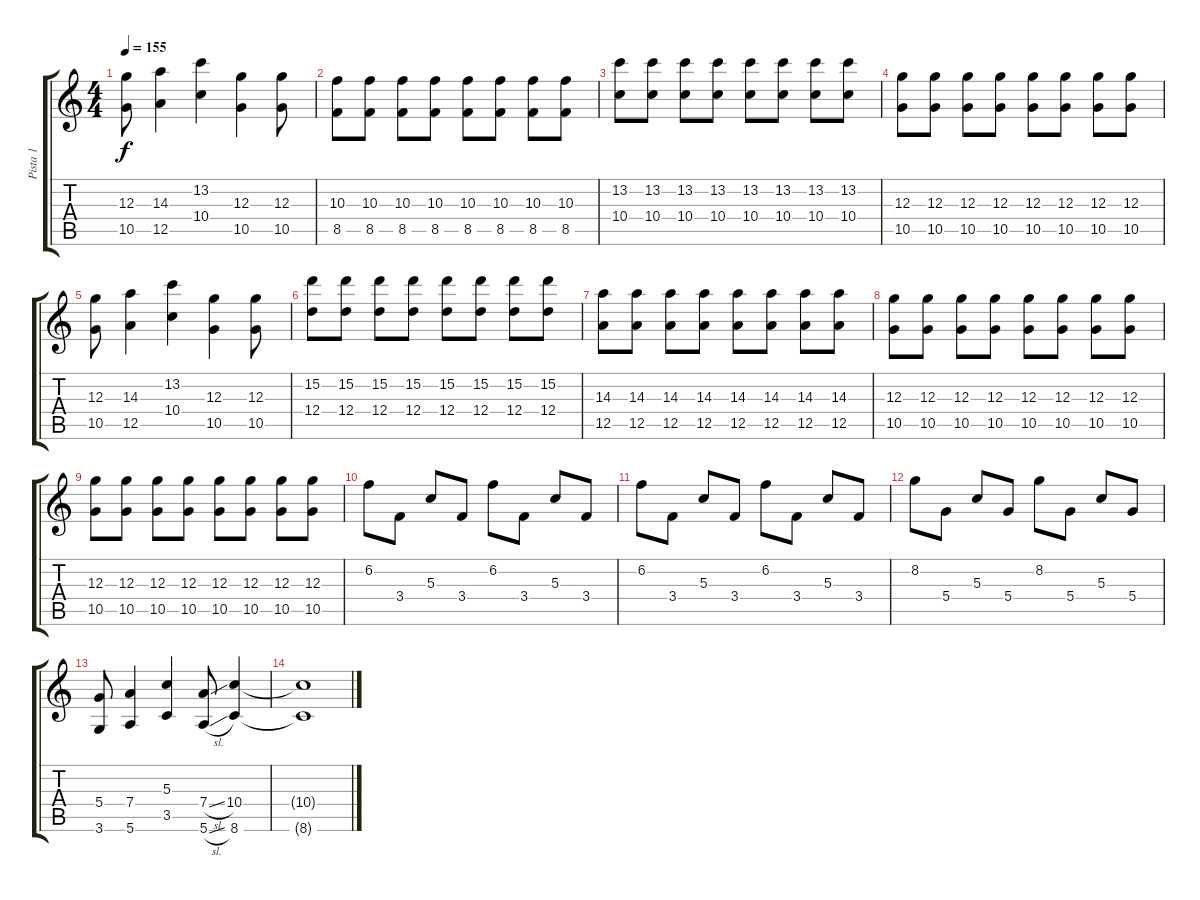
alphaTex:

\track ("Pista 1" "Pista 1") {instrument electricguitarjazz}
\staff {score tabs}
\tuning (E4 B3 G3 D3 A2 E2) {hide}
\ts (4 4)
\tempo 155
\clef g2
\ks c
(12.3 10.5).8{dy f} (14.3 12.5).4 (13.2 10.4).4 (12.3 10.5).4 (12.3 10.5).8 |
(10.3 8.5).8 (10.3 8.5).8 (10.3 8.5).8 (10.3 8.5).8 (10.3 8.5).8 (10.3 8.5).8 (10.3 8.5).8 (10.3 8.5).8 |
(13.2 10.4).8 (13.2 10.4).8 (13.2 10.4).8 (13.2 10.4).8 (13.2 10.4).8 (13.2 10.4).8 (13.2 10.4).8 (13.2 10.4).8 |
(12.3 10.5).8 (12.3 10.5).8 (12.3 10.5).8 (12.3 10.5).8 (12.3 10.5).8 (12.3 10.5).8 (12.3 10.5).8 (12.3 10.5).8 |
(12.3 10.5).8 (14.3 12.5).4 (13.2 10.4).4 (12.3 10.5).4 (12.3 10.5).8 |
(15.2 12.4).8 (15.2 12.4).8 (15.2 12.4).8 (15.2 12.4).8 (15.2 12.4).8 (15.2 12.4).8 (15.2 12.4).8 (15.2 12.4).8 |
(14.3 12.5).8 (14.3 12.5).8 (14.3 12.5).8 (14.3 12.5).8 (14.3 12.5).8 (14.3 12.5).8 (14.3 12.5).8 (14.3 12.5).8 |
(12.3 10.5).8 (12.3 10.5).8 (12.3 10.5).8 (12.3 10.5).8 (12.3 10.5).8 (12.3 10.5).8 (12.3 10.5).8 (12.3 10.5).8 |
(12.3 10.5).8 (12.3 10.5).8 (12.3 10.5).8 (12.3 10.5).8 (12.3 10.5).8 (12.3 10.5).8 (12.3 10.5).8 (12.3 10.5).8 |
6.2.8 3.4.8 5.3.8 3.4.8 6.2.8 3.4.8 5.3.8 3.4.8 |
6.2.8 3.4.8 5.3.8 3.4.8 6.2.8 3.4.8 5.3.8 3.4.8 |
8.2.8 5.4.8 5.3.8 5.4.8 8.2.8 5.4.8 5.3.8 5.4.8 |
(5.4 3.6).8 (7.4 5.6).4 (5.3 3.5).4 (7.4{sl} 5.6{sl}).8 (10.4 8.6).4 |
(10.4{t} 8.6{t}).1
